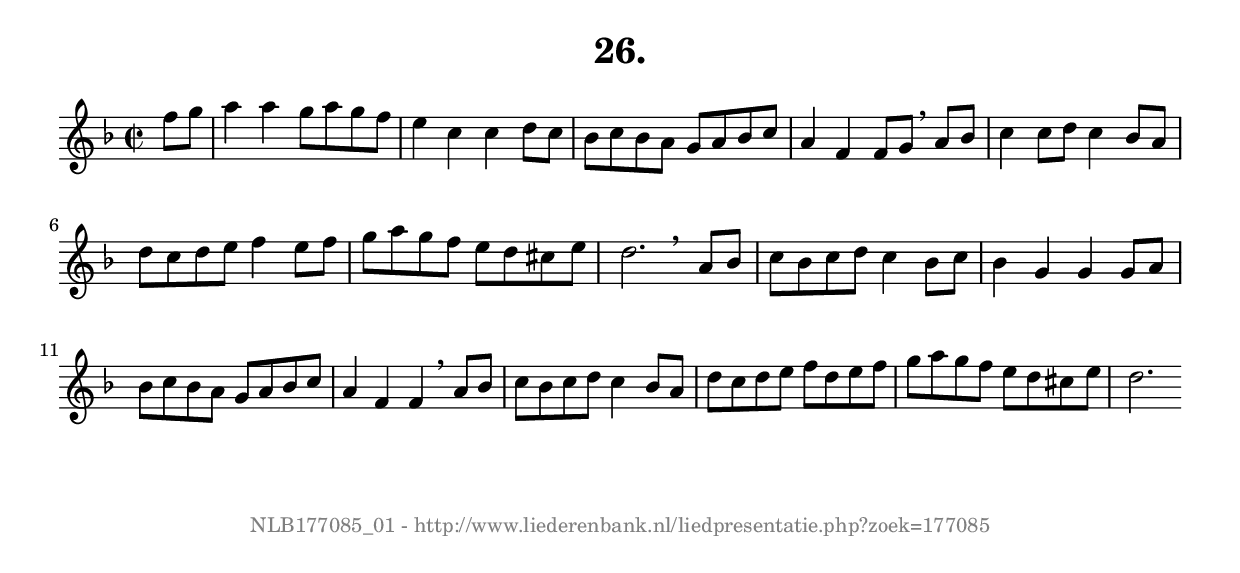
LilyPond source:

%
% produced by wce2krn 1.64 (7 June 2014)
%
\version"2.16"
#(append! paper-alist '(("long" . (cons (* 210 mm) (* 2000 mm)))))
#(set-default-paper-size "long")
sb = {\breathe}
mBreak = {\breathe }
bBreak = {\breathe }
x = {\once\override NoteHead #'style = #'cross }
gl=\glissando
itime={\override Staff.TimeSignature #'stencil = ##f }
ficta = {\once\set suggestAccidentals = ##t}
fine = {\once\override Score.RehearsalMark #'self-alignment-X = #1 \mark \markup {\italic{Fine}}}
dc = {\once\override Score.RehearsalMark #'self-alignment-X = #1 \mark \markup {\italic{D.C.}}}
dcf = {\once\override Score.RehearsalMark #'self-alignment-X = #1 \mark \markup {\italic{D.C. al Fine}}}
dcc = {\once\override Score.RehearsalMark #'self-alignment-X = #1 \mark \markup {\italic{D.C. al Coda}}}
ds = {\once\override Score.RehearsalMark #'self-alignment-X = #1 \mark \markup {\italic{D.S.}}}
dsf = {\once\override Score.RehearsalMark #'self-alignment-X = #1 \mark \markup {\italic{D.S. al Fine}}}
dsc = {\once\override Score.RehearsalMark #'self-alignment-X = #1 \mark \markup {\italic{D.S. al Coda}}}
pv = {\set Score.repeatCommands = #'((volta "1"))}
sv = {\set Score.repeatCommands = #'((volta "2"))}
tv = {\set Score.repeatCommands = #'((volta "3"))}
qv = {\set Score.repeatCommands = #'((volta "4"))}
xv = {\set Score.repeatCommands = #'((volta #f))}
\header{ tagline = ""
title = "26."
}
\score {{
\key d \minor
\relative g'
{
\set melismaBusyProperties = #'()
\partial 32*8
\time 2/2
\tempo 4=120
\override Score.MetronomeMark #'transparent = ##t
\override Score.RehearsalMark #'break-visibility = #(vector #t #t #f)
f'8 g a4 a g8 a g f e4 c c d8 c bes c bes a g a bes c a4 f f8 g \sb a bes c4 c8 d c4 bes8 a d c d e f4 e8 f g a g f e d cis e d2. \bar ":|:" \bBreak
a8 bes c bes c d c4 bes8 c bes4 g g g8 a bes c bes a g a bes c a4 f f \sb a8 bes c bes c d c4 bes8 a d c d e f d e f g a g f e d cis e d2. \bar ":|"
 }}
 \midi { }
 \layout {
            indent = 0.0\cm
}
}
\markup { \vspace #0 } \markup { \with-color #grey \fill-line { \center-column { \smaller "NLB177085_01 - http://www.liederenbank.nl/liedpresentatie.php?zoek=177085" } } }
